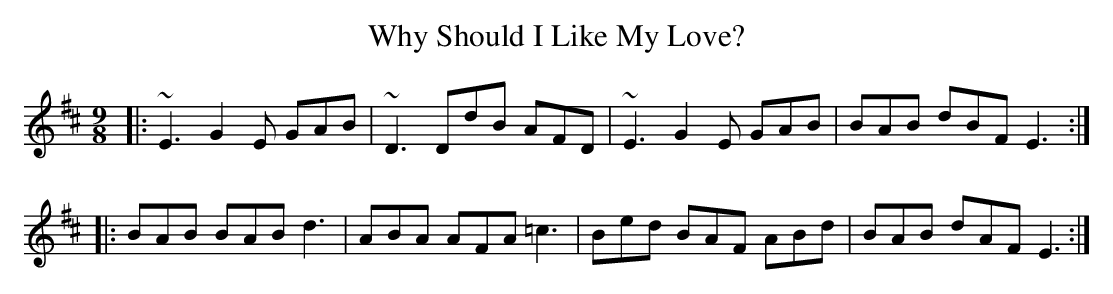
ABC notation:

X:1
T: Why Should I Like My Love?
M: 9/8
L: 1/8
K: Edor
|:~E3G2E GABl|~D3DdB AFD|~E3G2E GAB|BAB dBF E3:|
|:BAB BAB d3|ABA AFA =c3|Bed BAF ABd|BAB dAF E3:|
